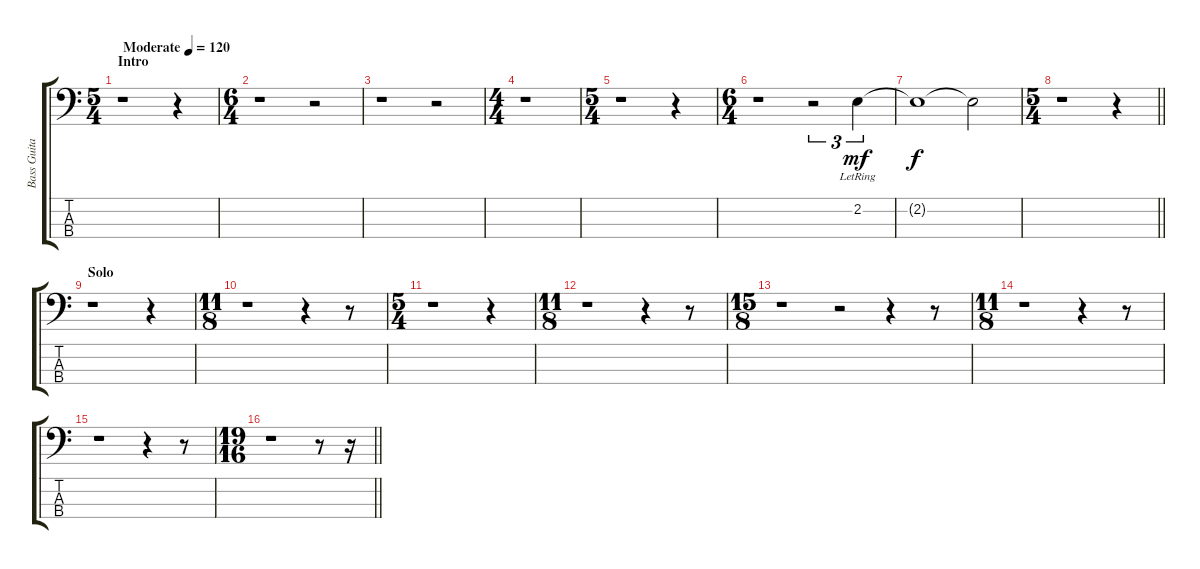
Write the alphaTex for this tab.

\track ("Bass Guitar" "Bass Guita") {instrument electricbassfinger}
\staff {score tabs}
\tuning (G2 D2 A1 E1) {hide}
\ts (5 4)
\section ("" "Intro")
\tempo (120 "Moderate")
\clef f4
\ks c
r.1{dy mf instrument electricbassfinger} r.4 |
\ts (6 4)
r.1 r.2 |
r.1 r.2 |
\ts (4 4)
r.1 |
\ts (5 4)
r.1 r.4 |
\ts (6 4)
r.1 r.2{tu (3 2)} 2.2{lr}.4{tu (3 2)} |
2.2{t}.1{dy f} 2.2{t}.2 |
\ts (5 4)
\barLineRight lightlight
r.1 r.4 |
\section ("" "Solo")
r.1 r.4 |
\ts (11 8)
r.1 r.4 r.8 |
\ts (5 4)
r.1 r.4 |
\ts (11 8)
r.1 r.4 r.8 |
\ts (15 8)
r.1 r.2 r.4 r.8 |
\ts (11 8)
r.1 r.4 r.8 |
r.1 r.4 r.8 |
\ts (19 16)
\barLineRight lightlight
r.1 r.8 r.16
